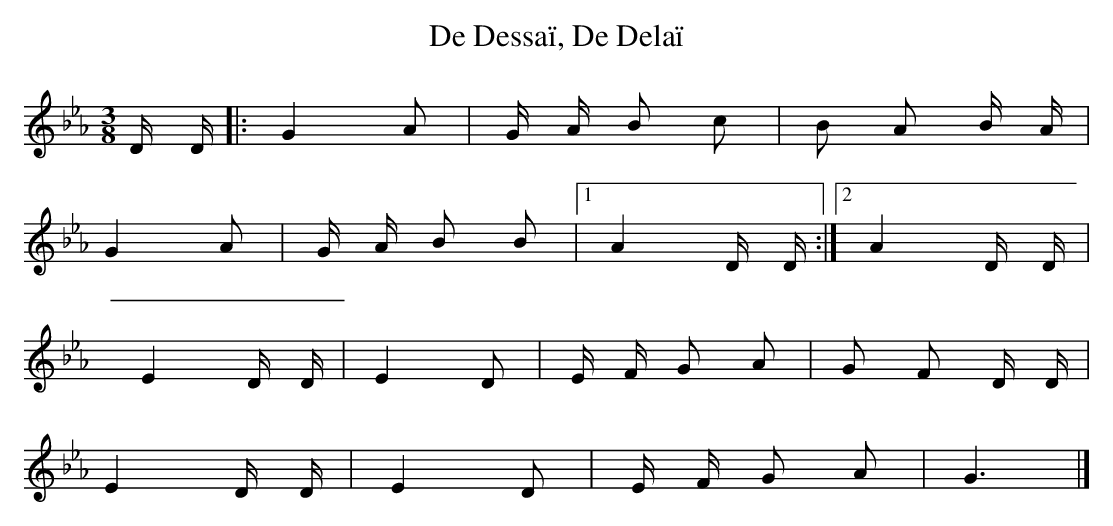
X:1
T:De Dessaï, De Delaï
M:3/8
L:1/8
K:Cm
D/ D/ |: G2 A | G/ A/ B c | B A B/ A/ |
G2 A | G/ A/ B B |1 A2 D/ D/ :|2 A2 D/ D/ |
E2 D/ D/ | E2 D | E/ F/ G A | G F D/ D/ |
E2 D/ D/ | E2 D | E/ F/ G A | G3 |]
